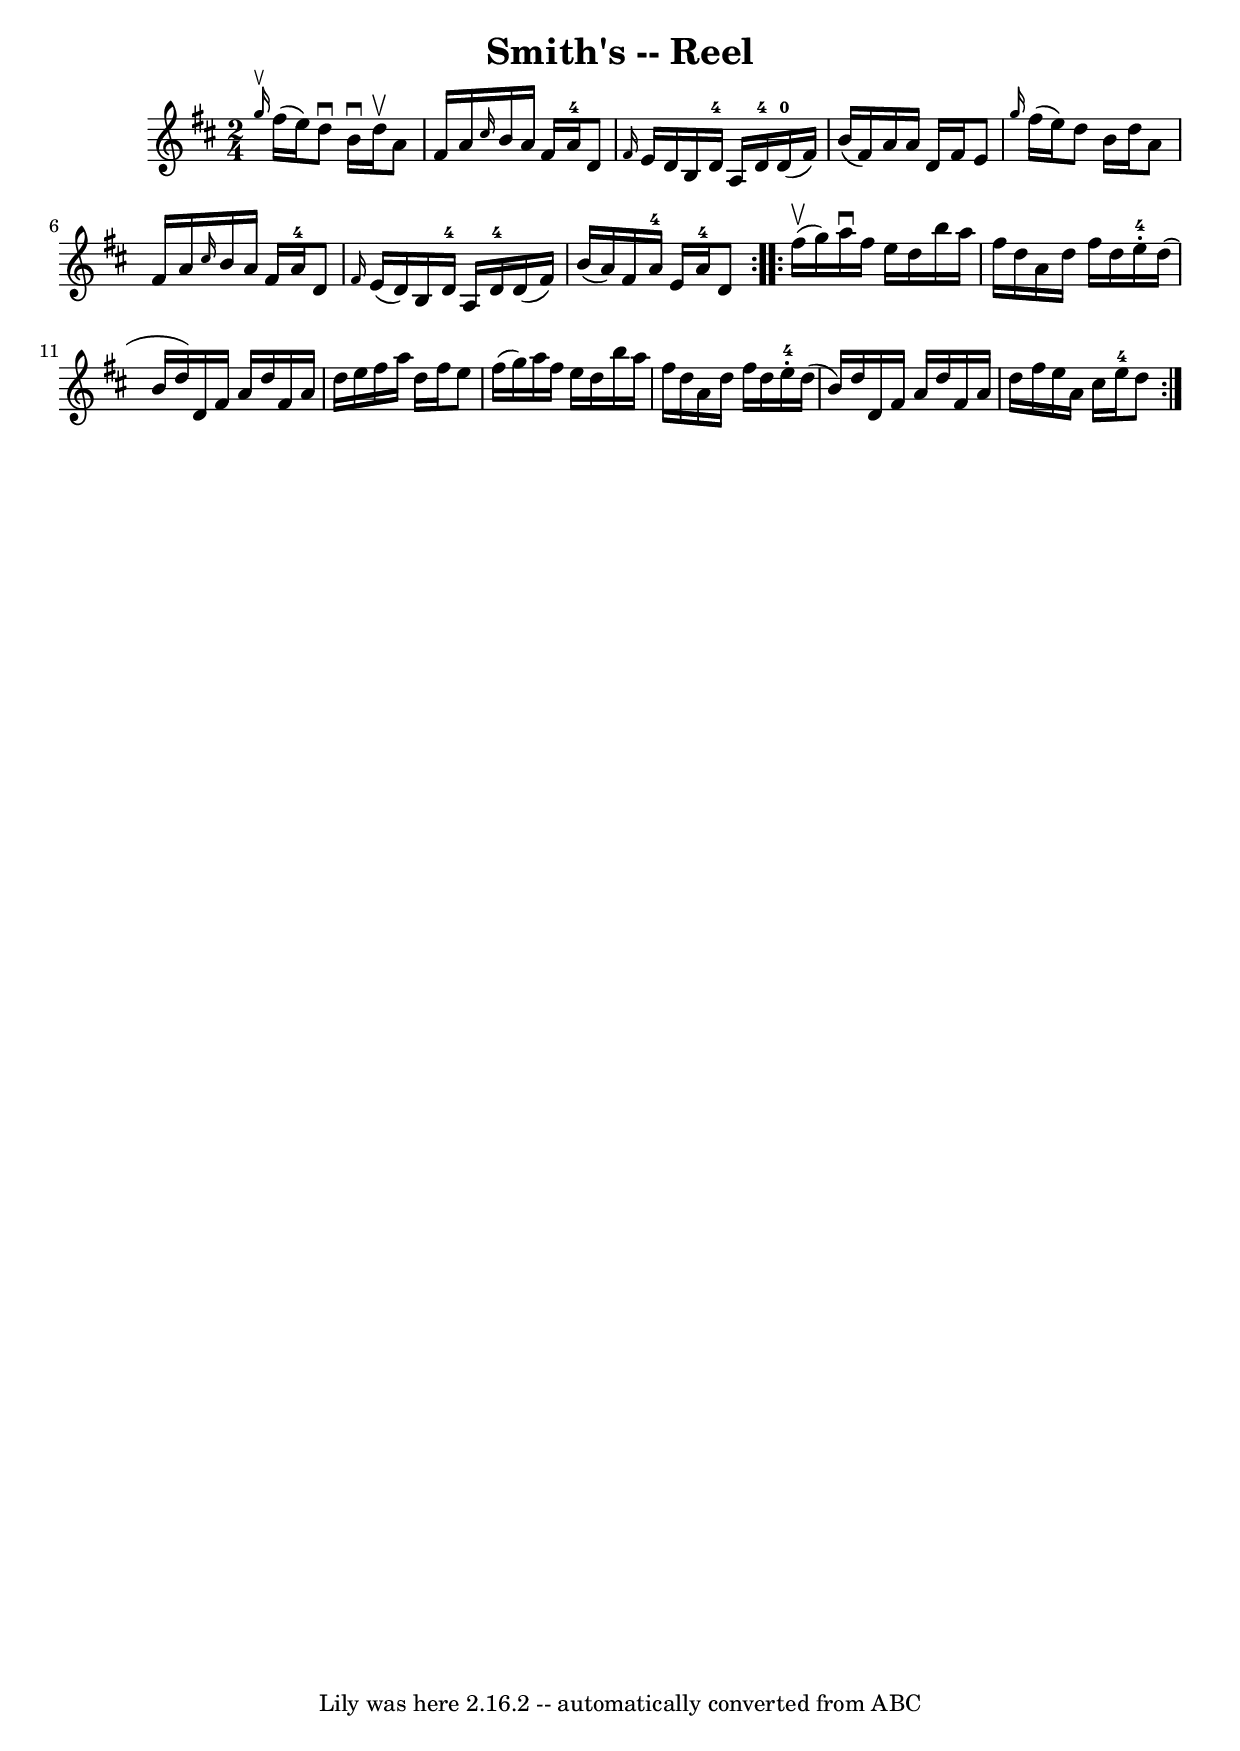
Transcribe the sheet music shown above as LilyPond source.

\version "2.16.2"
\include "Mammoth.ily"
\header {
  %% book = "Ryan's Mammoth Collection"
  crossRefNumber = "1"
  footnotes = "\\\\AKA Kitty's Wedding Hornpipe\\\\350"
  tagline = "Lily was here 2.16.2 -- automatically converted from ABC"
  title = "Smith's -- Reel"

}
voicedefault =  {



  \repeat volta 2 {

    \time 2/4 
    \key d \major
    \grace { g''16^\upbow 
	   } fis''16 (e''16)  |
    d''8^\downbow b'16^\downbow d''16^\upbow a'8 fis'16    
    a'16    |
    \grace { cis''16  
	   } b'16 a'16 fis'16 a'16-4   
    d'8  \grace { fis'16  
		} e'16 d'16    |
    b16 d'16-4 a16  
    d'16-4 d'16-0(fis'16) b'16 (fis'16)   |
    
    a'16 a'16 d'16 fis'16 e'8  \grace { g''16  
				      } fis''16 (e''16 )   |
    d''8 b'16 d''16 a'8 fis'16 a'16    |
    
    \grace { cis''16  
	   } b'16 a'16 fis'16 a'16-4 d'8  \grace {    
	     fis'16  
	   } e'16 (d'16)   |
    b16 d'16-4 a16 d'16-4  
    d'16 (fis'16) b'16 (a'16)   |
    fis'16 a'16-4   
    e'16 a'16-4 d'8  
  }     
  \repeat volta 2 {
    fis''16^\upbow(g''16)  |
    a''16^\downbow fis''16 e''16 d''16 b''16 a''16    
    fis''16 d''16    |
    a'16 d''16 fis''16 d''16 e''16-4-. d''16 (b'16 d''16)   |
    d'16 fis'16 a'16    
    d''16 fis'16 a'16 d''16 e''16    |
    fis''16 a''16    
    d''16 fis''16 e''8 fis''16 (g''16)   |
    a''16    
    fis''16 e''16 d''16 b''16 a''16 fis''16 d''16    |
    
    a'16 d''16 fis''16 d''16 e''16-4-. d''16 (b'16)   
    d''16    |
    d'16 fis'16 a'16 d''16 fis'16 a'16 d''16  
    fis''16    |
    e''16 a'16 cis''16 e''16-4 d''8    
  }   

}

\score{
  <<

    \context Staff="default"
    {
      \voicedefault 
      
    }

  >>
  \layout {
    
  }
  \midi {
  }

}
